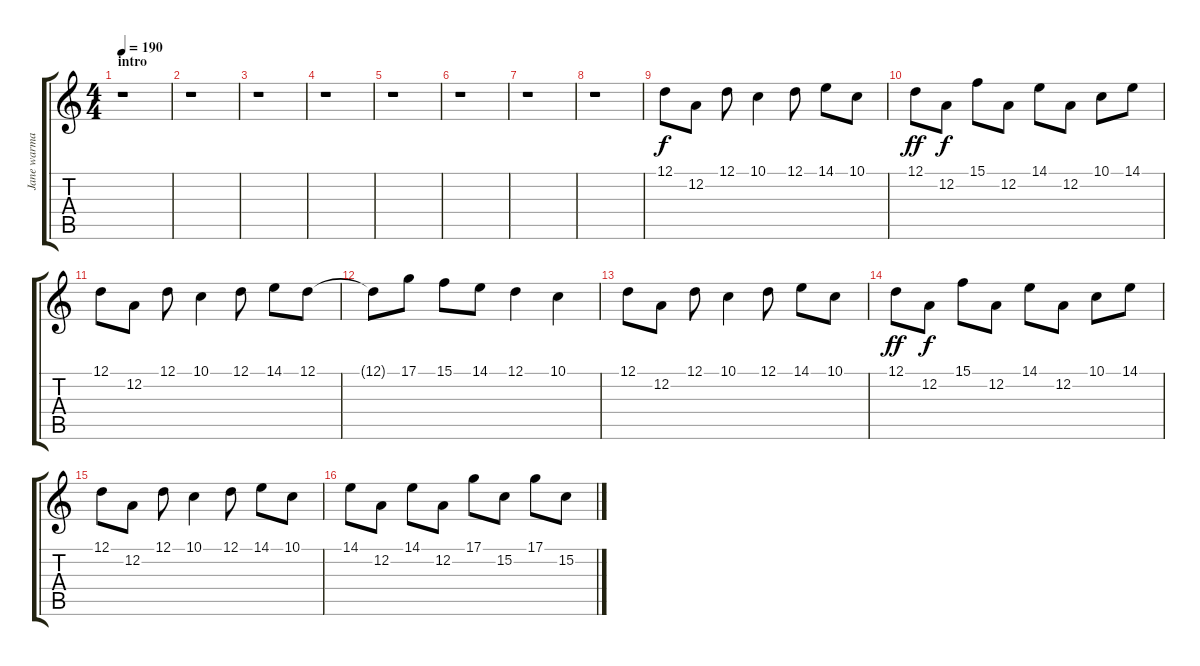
\track ("Jane warman" "Jane warma") {instrument lead2sawtooth}
\staff {score tabs}
\tuning (D4 A3 F3 C3 G2 C2) {hide}
\ts (4 4)
\section ("" "intro")
\tempo 190
\clef g2
\ks c
r.1{dy f instrument lead2sawtooth} |
r.1 |
r.1 |
r.1 |
r.1 |
r.1 |
r.1 |
r.1 |
12.1.8{volume 9 balance 8 instrument fx8scifi} 12.2.8 12.1.8 10.1.4 12.1.8 14.1.8 10.1.8 |
12.1.8{dy ff} 12.2.8{dy f} 15.1.8 12.2.8 14.1.8 12.2.8 10.1.8 14.1.8 |
12.1.8 12.2.8 12.1.8 10.1.4 12.1.8 14.1.8 12.1.8 |
12.1{t}.8 17.1.8 15.1.8 14.1.8 12.1.4 10.1.4 |
12.1.8 12.2.8 12.1.8 10.1.4 12.1.8 14.1.8 10.1.8 |
12.1.8{dy ff} 12.2.8{dy f} 15.1.8 12.2.8 14.1.8 12.2.8 10.1.8 14.1.8 |
12.1.8 12.2.8 12.1.8 10.1.4 12.1.8 14.1.8 10.1.8 |
14.1.8 12.2.8 14.1.8 12.2.8 17.1.8 15.2.8 17.1.8 15.2.8
